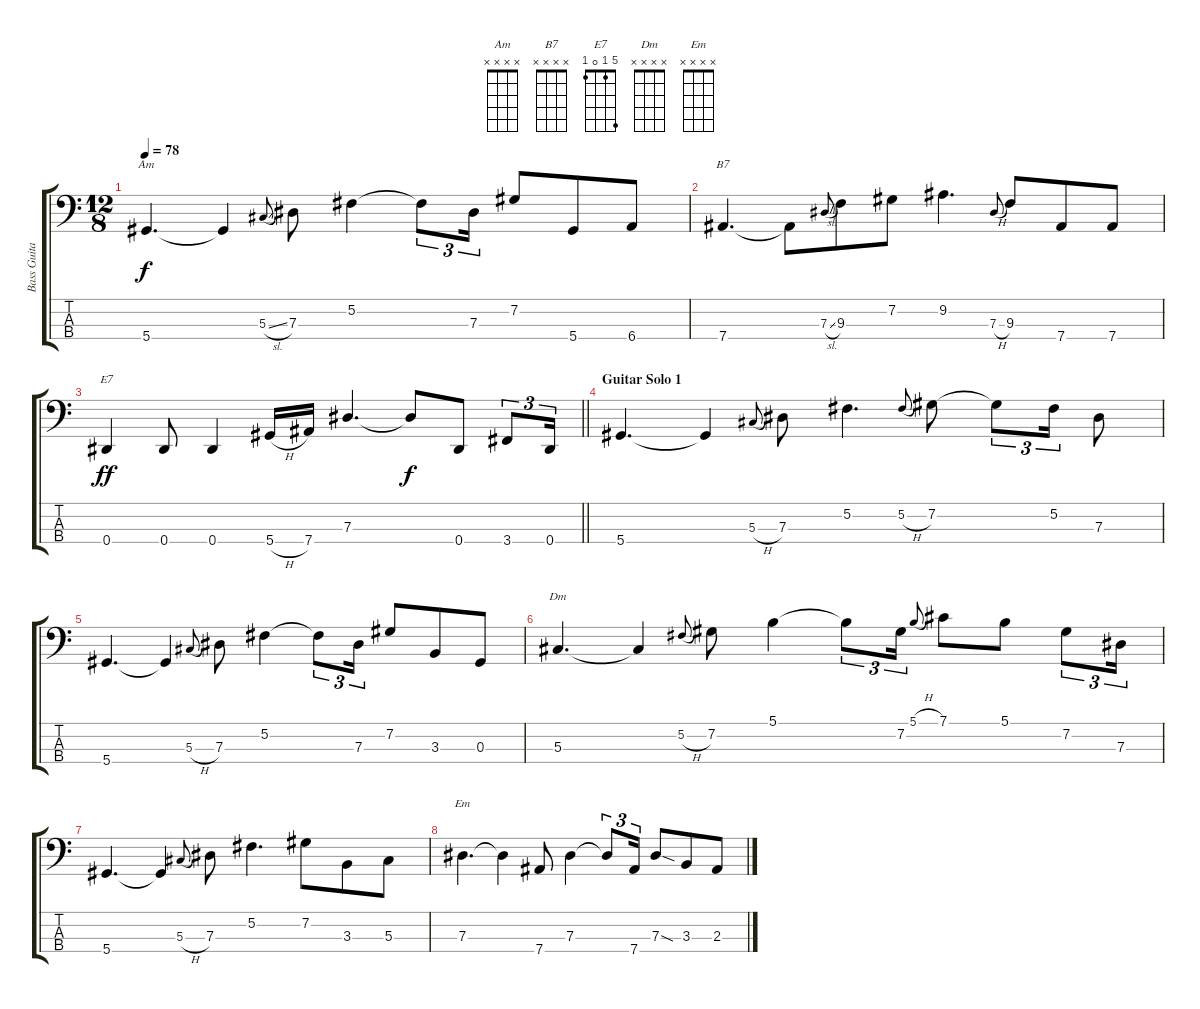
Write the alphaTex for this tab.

\track ("Bass Guitar" "Bass Guita") {instrument electricbassfinger}
\staff {score tabs}
\tuning (Gb2 Db2 Ab1 Eb1) {hide}
\chord ("Am" x x x x)
\chord ("B7" x x x x)
\chord ("E7" 5 1 0 1)
\chord ("Dm" x x x x)
\chord ("Em" x x x x)
\ts (12 8)
\tempo 78
\clef f4
\ks c
5.4.4{d ch "Am" dy f} 5.4{t}.4 5.3{sl}.8{gr onbeat} 7.3.8 5.2.4 5.2{t}.8{tu (3 2)} 7.3.16{tu (3 2)} 7.2.8 5.4.8 6.4.8 |
7.4.4{d ch "B7"} 7.4{t}.8 7.3{sl}.8{gr onbeat} 9.3.8 7.2.8 9.2.4{d} 7.3{h}.8{gr onbeat} 9.3.8 7.4.8 7.4.8 |
\barLineRight lightlight
0.4.4{ch "E7" dy ff} 0.4.8 0.4.4 5.4{h}.16 7.4.16 7.3.4{d beam Up} 7.3{t}.8{dy f} 0.4.8 3.4.8{tu (3 2)} 0.4.16{tu (3 2)} |
\section ("" "Guitar Solo 1")
5.4.4{d} 5.4{t}.4 5.3{h}.8{gr onbeat} 7.3.8 5.2.4{d} 5.2{h}.8{gr onbeat} 7.2.8 7.2{t}.8{tu (3 2)} 5.2.16{tu (3 2)} 7.3.8 |
5.4.4{d} 5.4{t}.4 5.3{h}.8{gr onbeat} 7.3.8 5.2.4 5.2{t}.8{tu (3 2)} 7.3.16{tu (3 2)} 7.2.8 3.3.8 0.3.8 |
5.3.4{d ch "Dm"} 5.3{t}.4 5.2{h}.8{gr onbeat} 7.2.8 5.1.4 5.1{t}.8{tu (3 2)} 7.2.16{tu (3 2)} 5.1{h}.8{gr onbeat} 7.1.8 5.1.8 7.2.8{tu (3 2)} 7.3.16{tu (3 2)} |
5.4.4{d} 5.4{t}.4 5.3{h}.8{gr onbeat} 7.3.8 5.2.4{d} 7.2.8 3.3.8 5.3.8 |
7.3.4{d ch "Em"} 7.3{t}.4 7.4.8 7.3.4 7.3{t}.8{tu (3 2)} 7.4.16{tu (3 2)} 7.3{sod}.8 3.3.8 2.3.8
